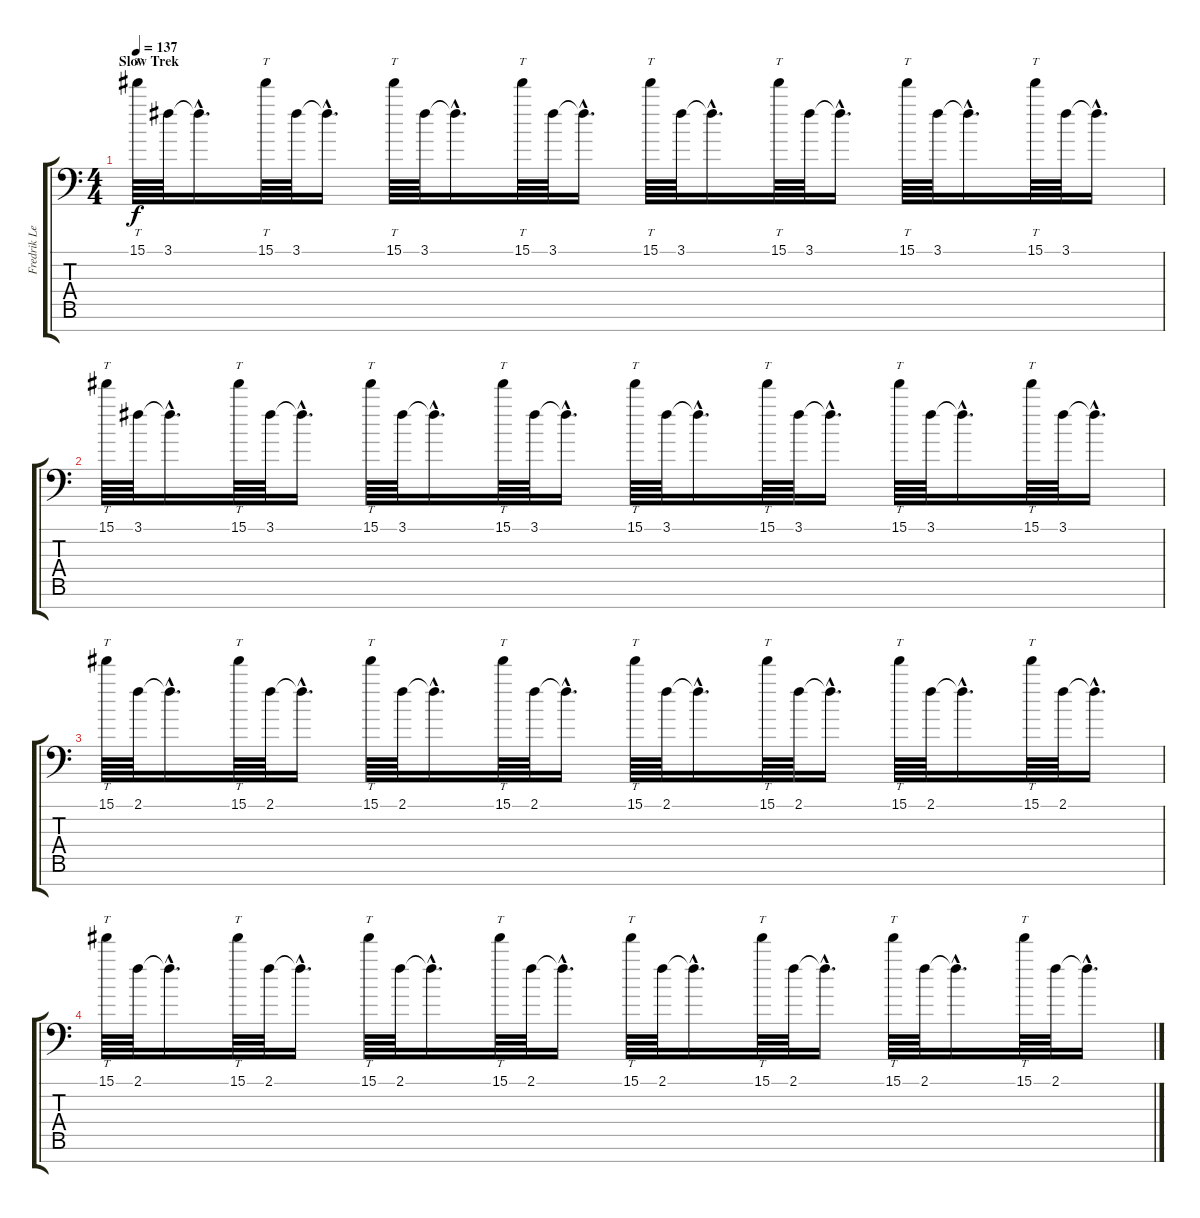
\track ("Fredrik Lead" "Fredrik Le") {instrument overdrivenguitar}
\staff {score tabs}
\tuning (Eb4 Bb3 Gb3 Db3 Ab2 Eb2 Bb1) {hide}
\ts (4 4)
\section ("" "Slow Trek")
\tempo 137
\clef f4
\ks c
15.1.64{tt dy f} 3.1.64 3.1{hac t}.16{d} 15.1.64{tt} 3.1.64 3.1{hac t}.16{d} 15.1.64{tt} 3.1.64 3.1{hac t}.16{d} 15.1.64{tt} 3.1.64 3.1{hac t}.16{d} 15.1.64{tt} 3.1.64 3.1{hac t}.16{d} 15.1.64{tt} 3.1.64 3.1{hac t}.16{d} 15.1.64{tt} 3.1.64 3.1{hac t}.16{d} 15.1.64{tt} 3.1.64 3.1{hac t}.16{d} |
15.1.64{tt} 3.1.64 3.1{hac t}.16{d} 15.1.64{tt} 3.1.64 3.1{hac t}.16{d} 15.1.64{tt} 3.1.64 3.1{hac t}.16{d} 15.1.64{tt} 3.1.64 3.1{hac t}.16{d} 15.1.64{tt} 3.1.64 3.1{hac t}.16{d} 15.1.64{tt} 3.1.64 3.1{hac t}.16{d} 15.1.64{tt} 3.1.64 3.1{hac t}.16{d} 15.1.64{tt} 3.1.64 3.1{hac t}.16{d} |
15.1.64{tt} 2.1.64 2.1{hac t}.16{d} 15.1.64{tt} 2.1.64 2.1{hac t}.16{d} 15.1.64{tt} 2.1.64 2.1{hac t}.16{d} 15.1.64{tt} 2.1.64 2.1{hac t}.16{d} 15.1.64{tt} 2.1.64 2.1{hac t}.16{d} 15.1.64{tt} 2.1.64 2.1{hac t}.16{d} 15.1.64{tt} 2.1.64 2.1{hac t}.16{d} 15.1.64{tt} 2.1.64 2.1{hac t}.16{d} |
15.1.64{tt} 2.1.64 2.1{hac t}.16{d} 15.1.64{tt} 2.1.64 2.1{hac t}.16{d} 15.1.64{tt} 2.1.64 2.1{hac t}.16{d} 15.1.64{tt} 2.1.64 2.1{hac t}.16{d} 15.1.64{tt} 2.1.64 2.1{hac t}.16{d} 15.1.64{tt} 2.1.64 2.1{hac t}.16{d} 15.1.64{tt} 2.1.64 2.1{hac t}.16{d} 15.1.64{tt} 2.1.64 2.1{hac t}.16{d}
